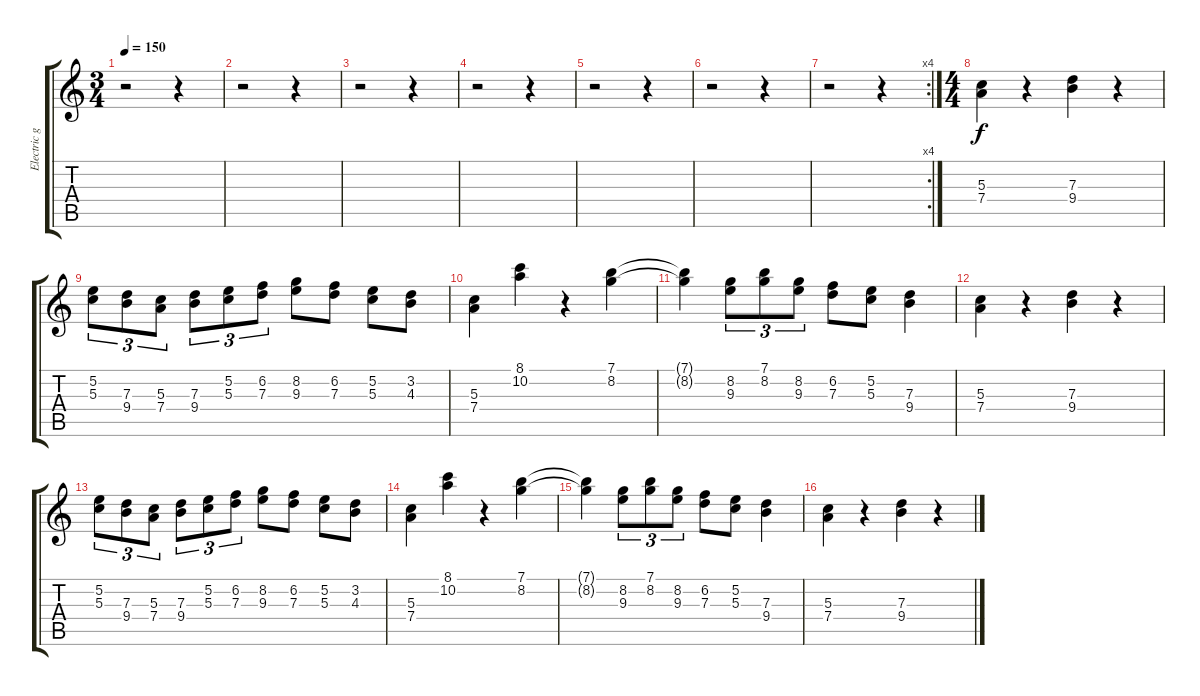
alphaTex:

\track ("Electric guitar" "Electric g") {instrument distortionguitar}
\staff {score tabs}
\tuning (E4 B3 G3 D3 A2 E2) {hide}
\ts (3 4)
\tempo 150
\clef g2
\ks c
r.2{dy f} r.4 |
r.2 r.4 |
r.2 r.4 |
r.2 r.4 |
r.2 r.4 |
r.2 r.4 |
\rc 4
r.2 r.4 |
\ts (4 4)
(5.3 7.4).4 r.4 (7.3 9.4).4 r.4 |
(5.2 5.3).8{tu (3 2)} (7.3 9.4).8{tu (3 2)} (5.3 7.4).8{tu (3 2)} (7.3 9.4).8{tu (3 2)} (5.2 5.3).8{tu (3 2)} (6.2 7.3).8{tu (3 2)} (8.2 9.3).8 (6.2 7.3).8 (5.2 5.3).8 (3.2 4.3).8 |
(5.3 7.4).4 (8.1 10.2).4 r.4 (7.1 8.2).4 |
(7.1{t} 8.2{t}).4 (8.2 9.3).8{tu (3 2)} (7.1 8.2).8{tu (3 2)} (8.2 9.3).8{tu (3 2)} (6.2 7.3).8 (5.2 5.3).8 (7.3 9.4).4 |
(5.3 7.4).4 r.4 (7.3 9.4).4 r.4 |
(5.2 5.3).8{tu (3 2)} (7.3 9.4).8{tu (3 2)} (5.3 7.4).8{tu (3 2)} (7.3 9.4).8{tu (3 2)} (5.2 5.3).8{tu (3 2)} (6.2 7.3).8{tu (3 2)} (8.2 9.3).8 (6.2 7.3).8 (5.2 5.3).8 (3.2 4.3).8 |
(5.3 7.4).4 (8.1 10.2).4 r.4 (7.1 8.2).4 |
(7.1{t} 8.2{t}).4 (8.2 9.3).8{tu (3 2)} (7.1 8.2).8{tu (3 2)} (8.2 9.3).8{tu (3 2)} (6.2 7.3).8 (5.2 5.3).8 (7.3 9.4).4 |
(5.3 7.4).4 r.4 (7.3 9.4).4 r.4
